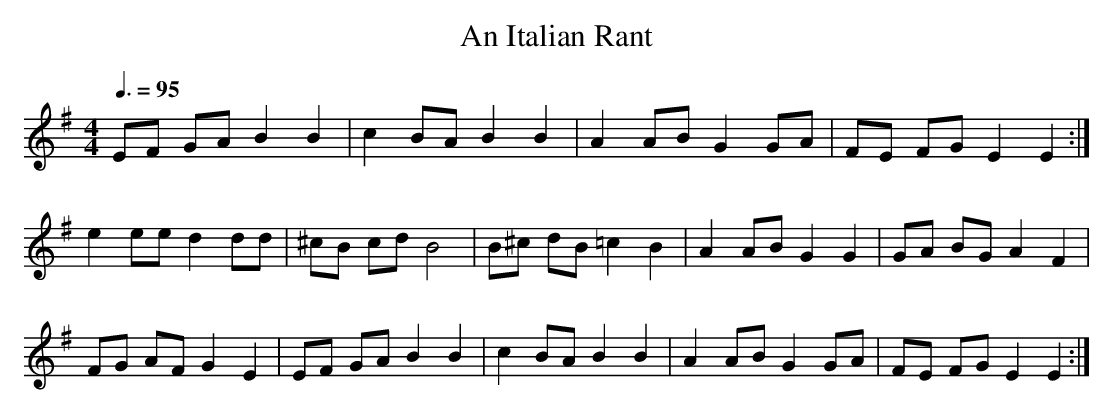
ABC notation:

X:1
T:Italian Rant, An
M:4/4
L:1/8
Q:3/8=95
K:Em
EF GA B2 B2 | c2 BA B2 B2 |\
A2 AB G2 GA | FE FG E2 E2 :|
e2 ee d2 dd | ^cB cd B4 |\
B^c dB =c2 B2 | A2 AB G2 G2 |\
GA BG A2 F2 |
FG AF G2 E2 |\
EF GA B2 B2 | c2 BA B2 B2 |\
A2 AB G2 GA | FE FG E2 E2 :|
